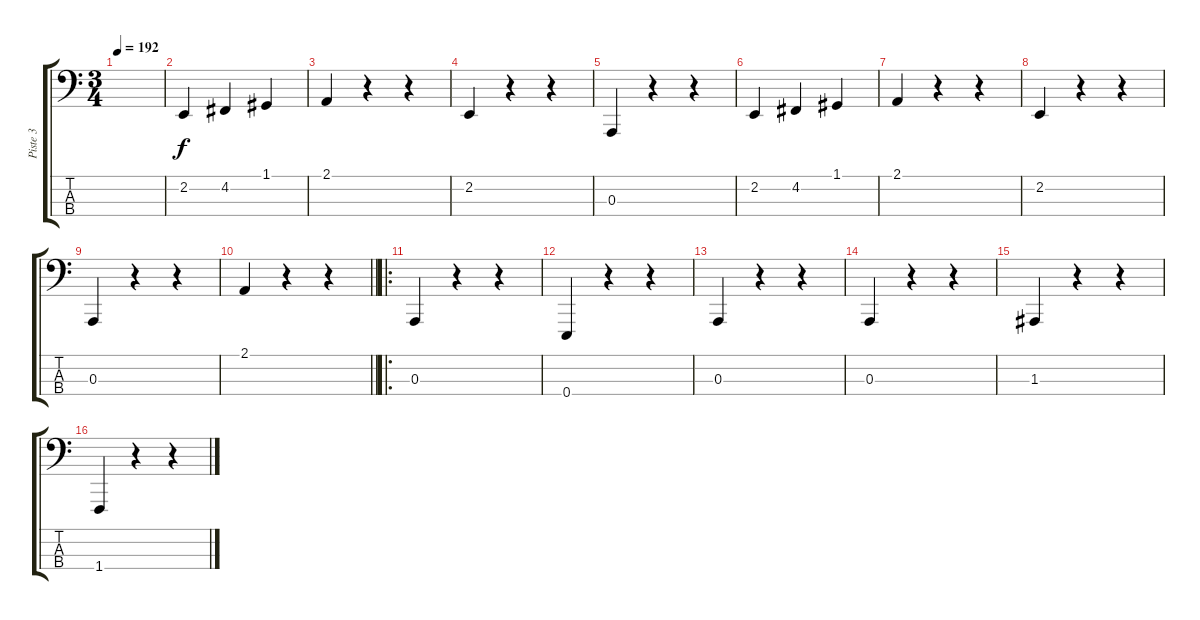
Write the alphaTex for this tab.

\track ("Piste 3" "Piste 3") {instrument tuba}
\staff {score tabs}
\tuning (G2 D2 A1 E1) {hide}
\ts (3 4)
\tempo 192
\clef f4
\ks c
|
2.2.4 4.2.4 1.1.4 |
2.1.4 r.4 r.4 |
2.2.4 r.4 r.4 |
0.3.4 r.4 r.4 |
2.2.4 4.2.4 1.1.4 |
2.1.4 r.4 r.4 |
2.2.4 r.4 r.4 |
0.3.4 r.4 r.4 |
\barLineRight lightlight
2.1.4 r.4 r.4 |
\ro
0.3.4 r.4 r.4 |
0.4.4 r.4 r.4 |
0.3.4 r.4 r.4 |
0.3.4 r.4 r.4 |
1.3.4 r.4 r.4 |
1.4.4 r.4 r.4
